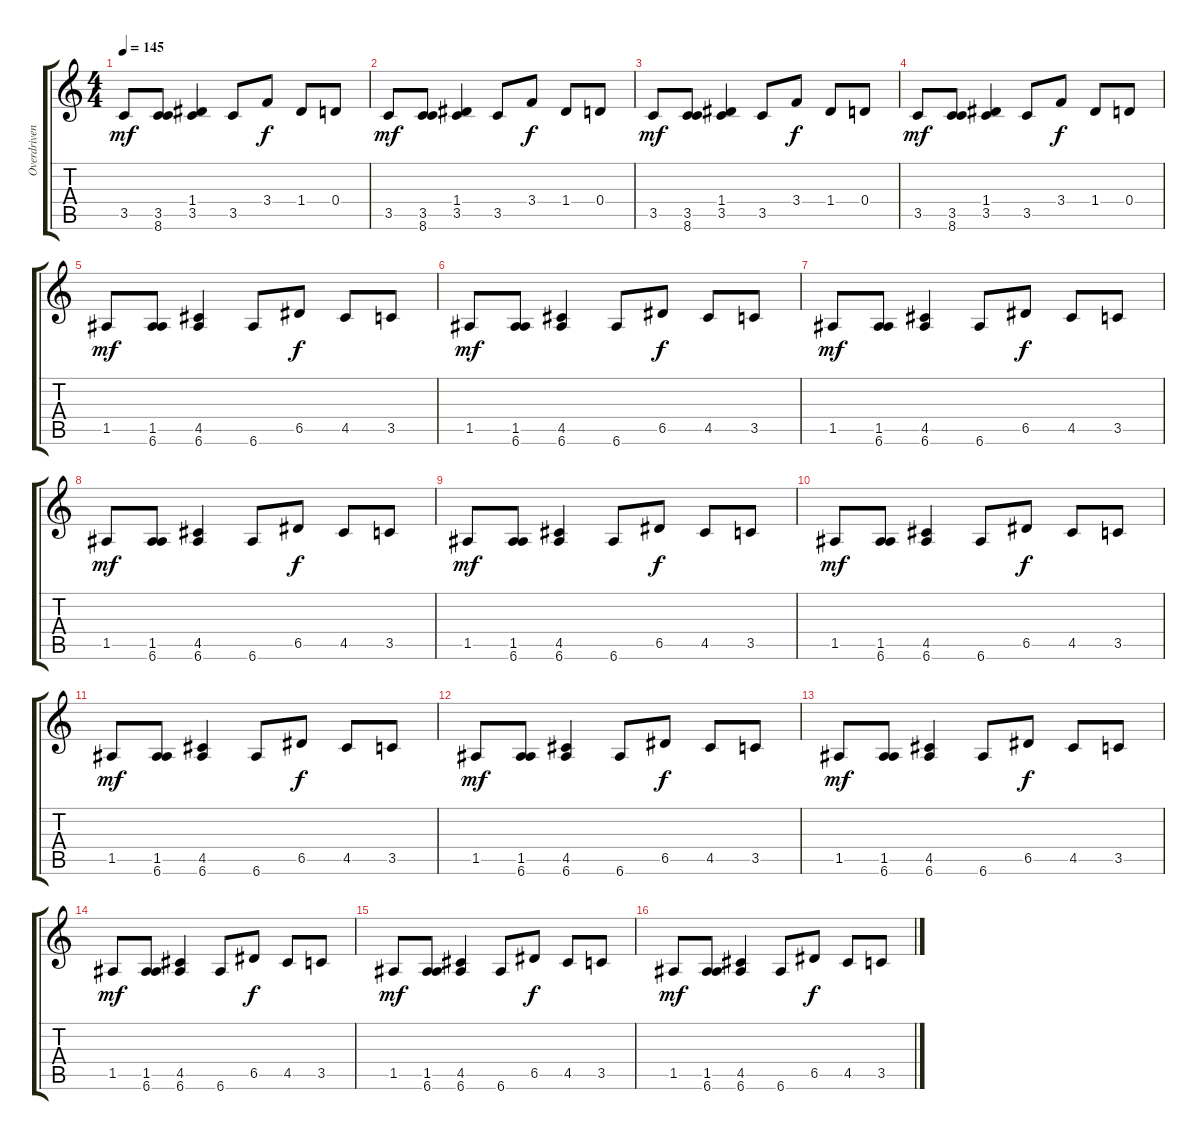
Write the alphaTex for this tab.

\track ("Overdriven Guitar" "Overdriven") {instrument overdrivenguitar}
\staff {score tabs}
\tuning (E4 B3 G3 D3 A2 E2) {hide}
\ts (4 4)
\tempo 145
\clef g2
\ks c
3.5.8{dy mf} (3.5 8.6).8 (1.4 3.5).4 3.5.8 3.4.8{dy f} 1.4.8 0.4.8 |
3.5.8{dy mf} (3.5 8.6).8 (1.4 3.5).4 3.5.8 3.4.8{dy f} 1.4.8 0.4.8 |
3.5.8{dy mf} (3.5 8.6).8 (1.4 3.5).4 3.5.8 3.4.8{dy f} 1.4.8 0.4.8 |
3.5.8{dy mf} (3.5 8.6).8 (1.4 3.5).4 3.5.8 3.4.8{dy f} 1.4.8 0.4.8 |
1.5.8{dy mf} (1.5 6.6).8 (4.5 6.6).4 6.6.8 6.5.8{dy f} 4.5.8 3.5.8 |
1.5.8{dy mf} (1.5 6.6).8 (4.5 6.6).4 6.6.8 6.5.8{dy f} 4.5.8 3.5.8 |
1.5.8{dy mf} (1.5 6.6).8 (4.5 6.6).4 6.6.8 6.5.8{dy f} 4.5.8 3.5.8 |
1.5.8{dy mf} (1.5 6.6).8 (4.5 6.6).4 6.6.8 6.5.8{dy f} 4.5.8 3.5.8 |
1.5.8{dy mf} (1.5 6.6).8 (4.5 6.6).4 6.6.8 6.5.8{dy f} 4.5.8 3.5.8 |
1.5.8{dy mf} (1.5 6.6).8 (4.5 6.6).4 6.6.8 6.5.8{dy f} 4.5.8 3.5.8 |
1.5.8{dy mf} (1.5 6.6).8 (4.5 6.6).4 6.6.8 6.5.8{dy f} 4.5.8 3.5.8 |
1.5.8{dy mf} (1.5 6.6).8 (4.5 6.6).4 6.6.8 6.5.8{dy f} 4.5.8 3.5.8 |
1.5.8{dy mf} (1.5 6.6).8 (4.5 6.6).4 6.6.8 6.5.8{dy f} 4.5.8 3.5.8 |
1.5.8{dy mf} (1.5 6.6).8 (4.5 6.6).4 6.6.8 6.5.8{dy f} 4.5.8 3.5.8 |
1.5.8{dy mf} (1.5 6.6).8 (4.5 6.6).4 6.6.8 6.5.8{dy f} 4.5.8 3.5.8 |
1.5.8{dy mf} (1.5 6.6).8 (4.5 6.6).4 6.6.8 6.5.8{dy f} 4.5.8 3.5.8
